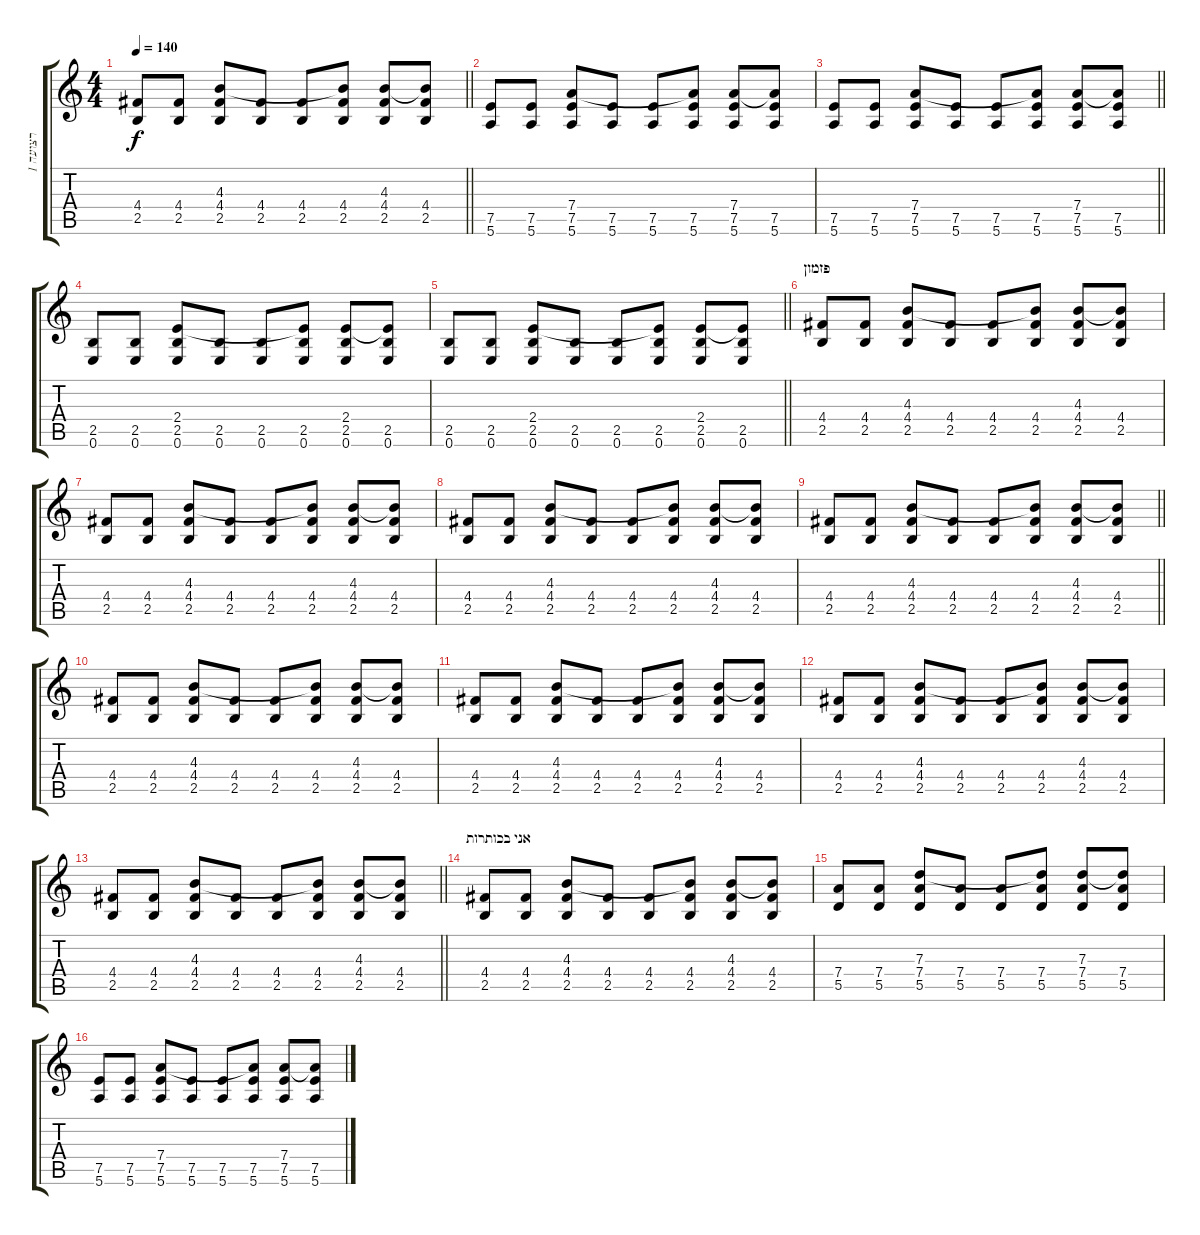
\track ("רצועה 1" "רצועה 1") {instrument distortionguitar}
\staff {score tabs}
\tuning (E4 B3 G3 D3 A2 E2) {hide}
\ts (4 4)
\tempo 140
\clef g2
\barLineRight lightlight
\ks c
(4.4 2.5).8{dy f} (4.4 2.5).8 (4.3 4.4 2.5).8 (4.4 2.5).8 (4.4 2.5).8 (4.3{t} 4.4 2.5).8 (4.3 4.4 2.5).8 (4.3{t} 4.4 2.5).8 |
(7.5 5.6).8 (7.5 5.6).8 (7.4 7.5 5.6).8 (7.5 5.6).8 (7.5 5.6).8 (7.4{t} 7.5 5.6).8 (7.4 7.5 5.6).8 (7.4{t} 7.5 5.6).8 |
\barLineRight lightlight
(7.5 5.6).8 (7.5 5.6).8 (7.4 7.5 5.6).8 (7.5 5.6).8 (7.5 5.6).8 (7.4{t} 7.5 5.6).8 (7.4 7.5 5.6).8 (7.4{t} 7.5 5.6).8 |
(2.5 0.6).8 (2.5 0.6).8 (2.4 2.5 0.6).8 (2.5 0.6).8 (2.5 0.6).8 (2.4{t} 2.5 0.6).8 (2.4 2.5 0.6).8 (2.4{t} 2.5 0.6).8 |
\barLineRight lightlight
(2.5 0.6).8 (2.5 0.6).8 (2.4 2.5 0.6).8 (2.5 0.6).8 (2.5 0.6).8 (2.4{t} 2.5 0.6).8 (2.4 2.5 0.6).8 (2.4{t} 2.5 0.6).8 |
\section ("" "פזמון")
(4.4 2.5).8 (4.4 2.5).8 (4.3 4.4 2.5).8 (4.4 2.5).8 (4.4 2.5).8 (4.3{t} 4.4 2.5).8 (4.3 4.4 2.5).8 (4.3{t} 4.4 2.5).8 |
(4.4 2.5).8 (4.4 2.5).8 (4.3 4.4 2.5).8 (4.4 2.5).8 (4.4 2.5).8 (4.3{t} 4.4 2.5).8 (4.3 4.4 2.5).8 (4.3{t} 4.4 2.5).8 |
(4.4 2.5).8 (4.4 2.5).8 (4.3 4.4 2.5).8 (4.4 2.5).8 (4.4 2.5).8 (4.3{t} 4.4 2.5).8 (4.3 4.4 2.5).8 (4.3{t} 4.4 2.5).8 |
\barLineRight lightlight
(4.4 2.5).8 (4.4 2.5).8 (4.3 4.4 2.5).8 (4.4 2.5).8 (4.4 2.5).8 (4.3{t} 4.4 2.5).8 (4.3 4.4 2.5).8 (4.3{t} 4.4 2.5).8 |
(4.4 2.5).8 (4.4 2.5).8 (4.3 4.4 2.5).8 (4.4 2.5).8 (4.4 2.5).8 (4.3{t} 4.4 2.5).8 (4.3 4.4 2.5).8 (4.3{t} 4.4 2.5).8 |
(4.4 2.5).8 (4.4 2.5).8 (4.3 4.4 2.5).8 (4.4 2.5).8 (4.4 2.5).8 (4.3{t} 4.4 2.5).8 (4.3 4.4 2.5).8 (4.3{t} 4.4 2.5).8 |
(4.4 2.5).8 (4.4 2.5).8 (4.3 4.4 2.5).8 (4.4 2.5).8 (4.4 2.5).8 (4.3{t} 4.4 2.5).8 (4.3 4.4 2.5).8 (4.3{t} 4.4 2.5).8 |
\barLineRight lightlight
(4.4 2.5).8 (4.4 2.5).8 (4.3 4.4 2.5).8 (4.4 2.5).8 (4.4 2.5).8 (4.3{t} 4.4 2.5).8 (4.3 4.4 2.5).8 (4.3{t} 4.4 2.5).8 |
\section ("" "אני בכותרות")
(4.4 2.5).8 (4.4 2.5).8 (4.3 4.4 2.5).8 (4.4 2.5).8 (4.4 2.5).8 (4.3{t} 4.4 2.5).8 (4.3 4.4 2.5).8 (4.3{t} 4.4 2.5).8 |
(7.4 5.5).8 (7.4 5.5).8 (7.3 7.4 5.5).8 (7.4 5.5).8 (7.4 5.5).8 (7.3{t} 7.4 5.5).8 (7.3 7.4 5.5).8 (7.3{t} 7.4 5.5).8 |
(7.5 5.6).8 (7.5 5.6).8 (7.4 7.5 5.6).8 (7.5 5.6).8 (7.5 5.6).8 (7.4{t} 7.5 5.6).8 (7.4 7.5 5.6).8 (7.4{t} 7.5 5.6).8
